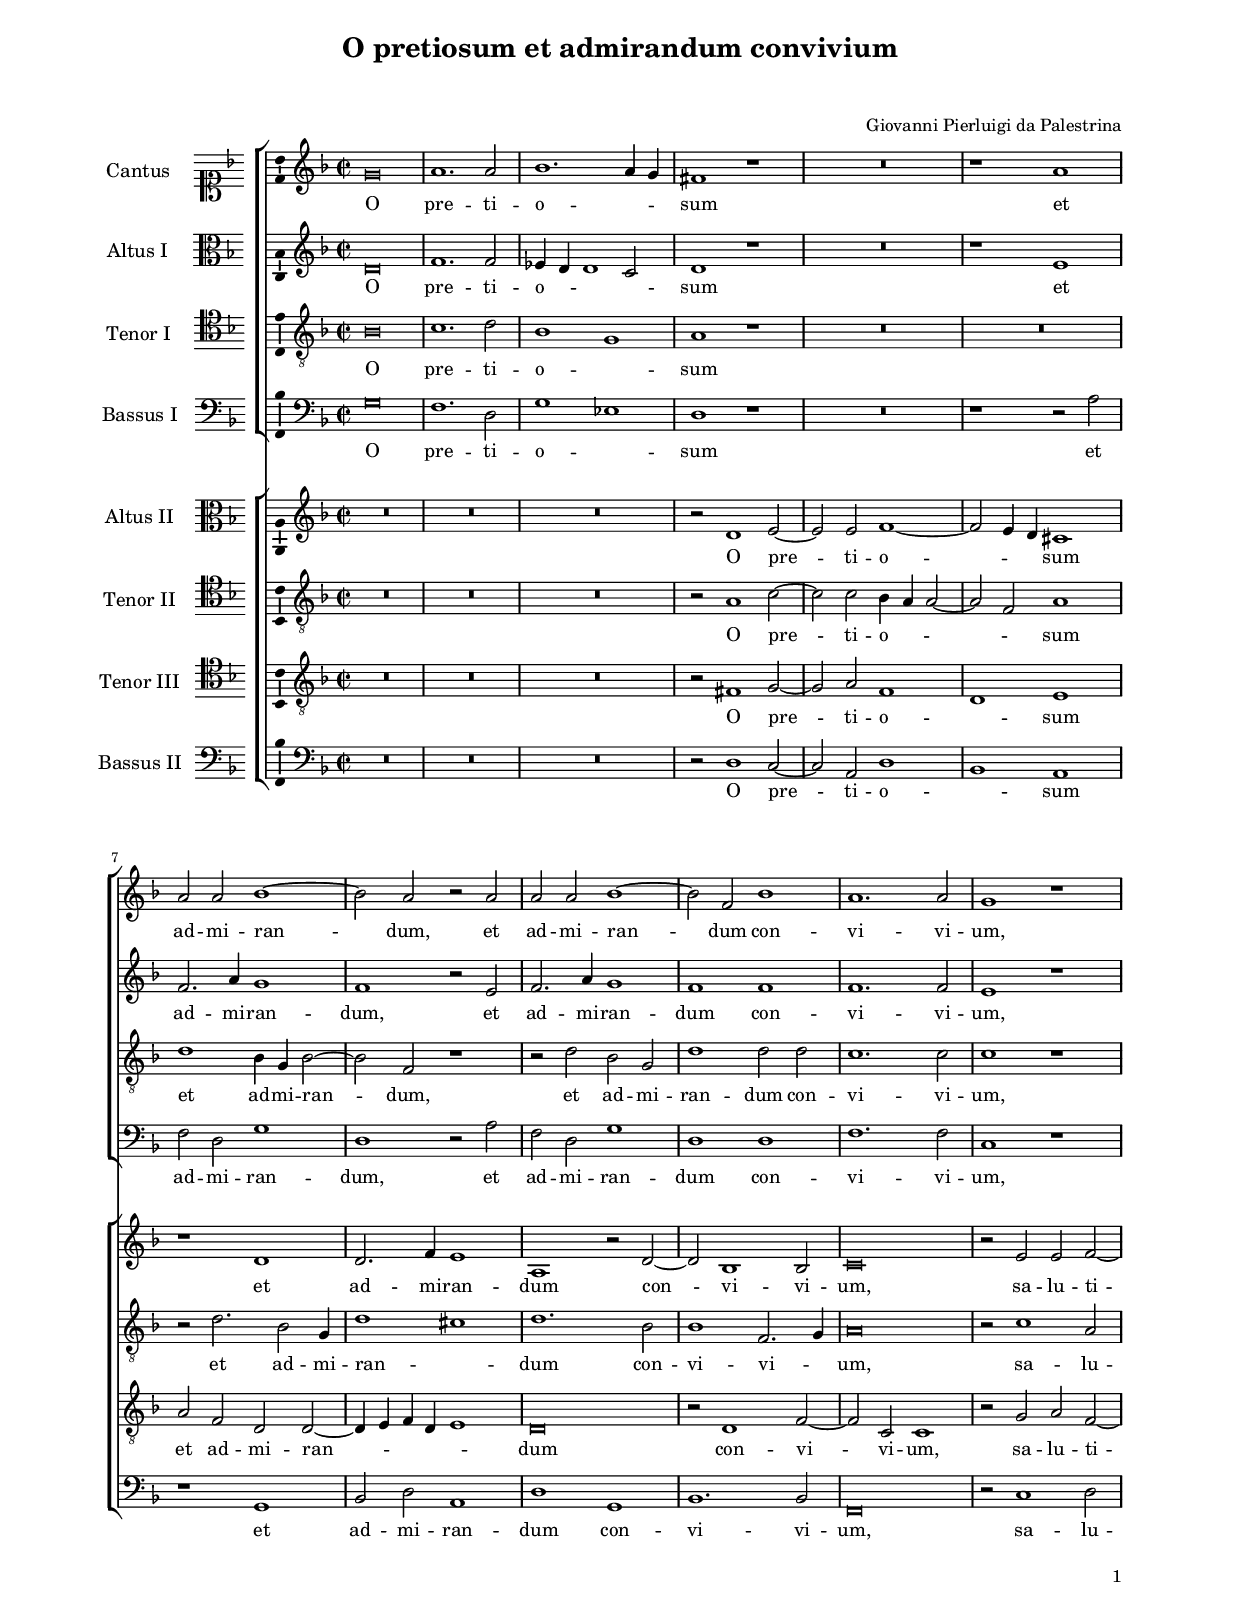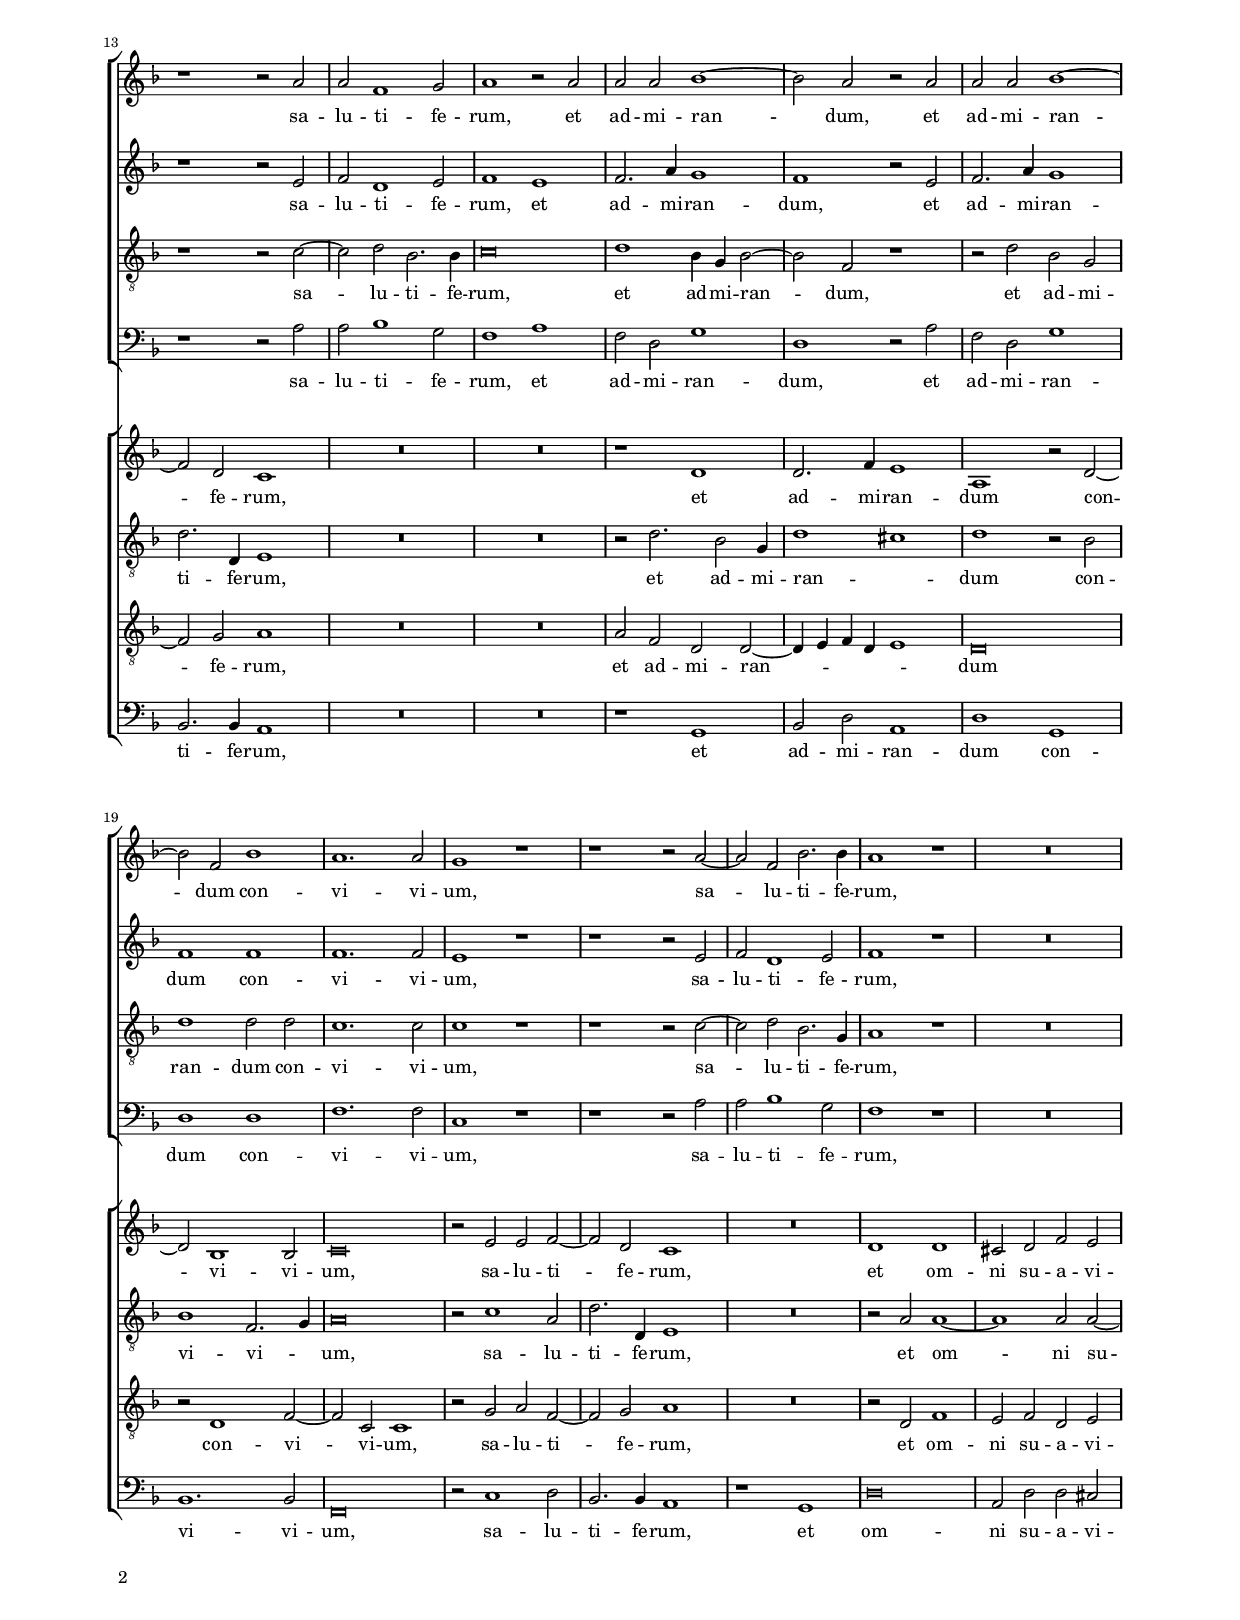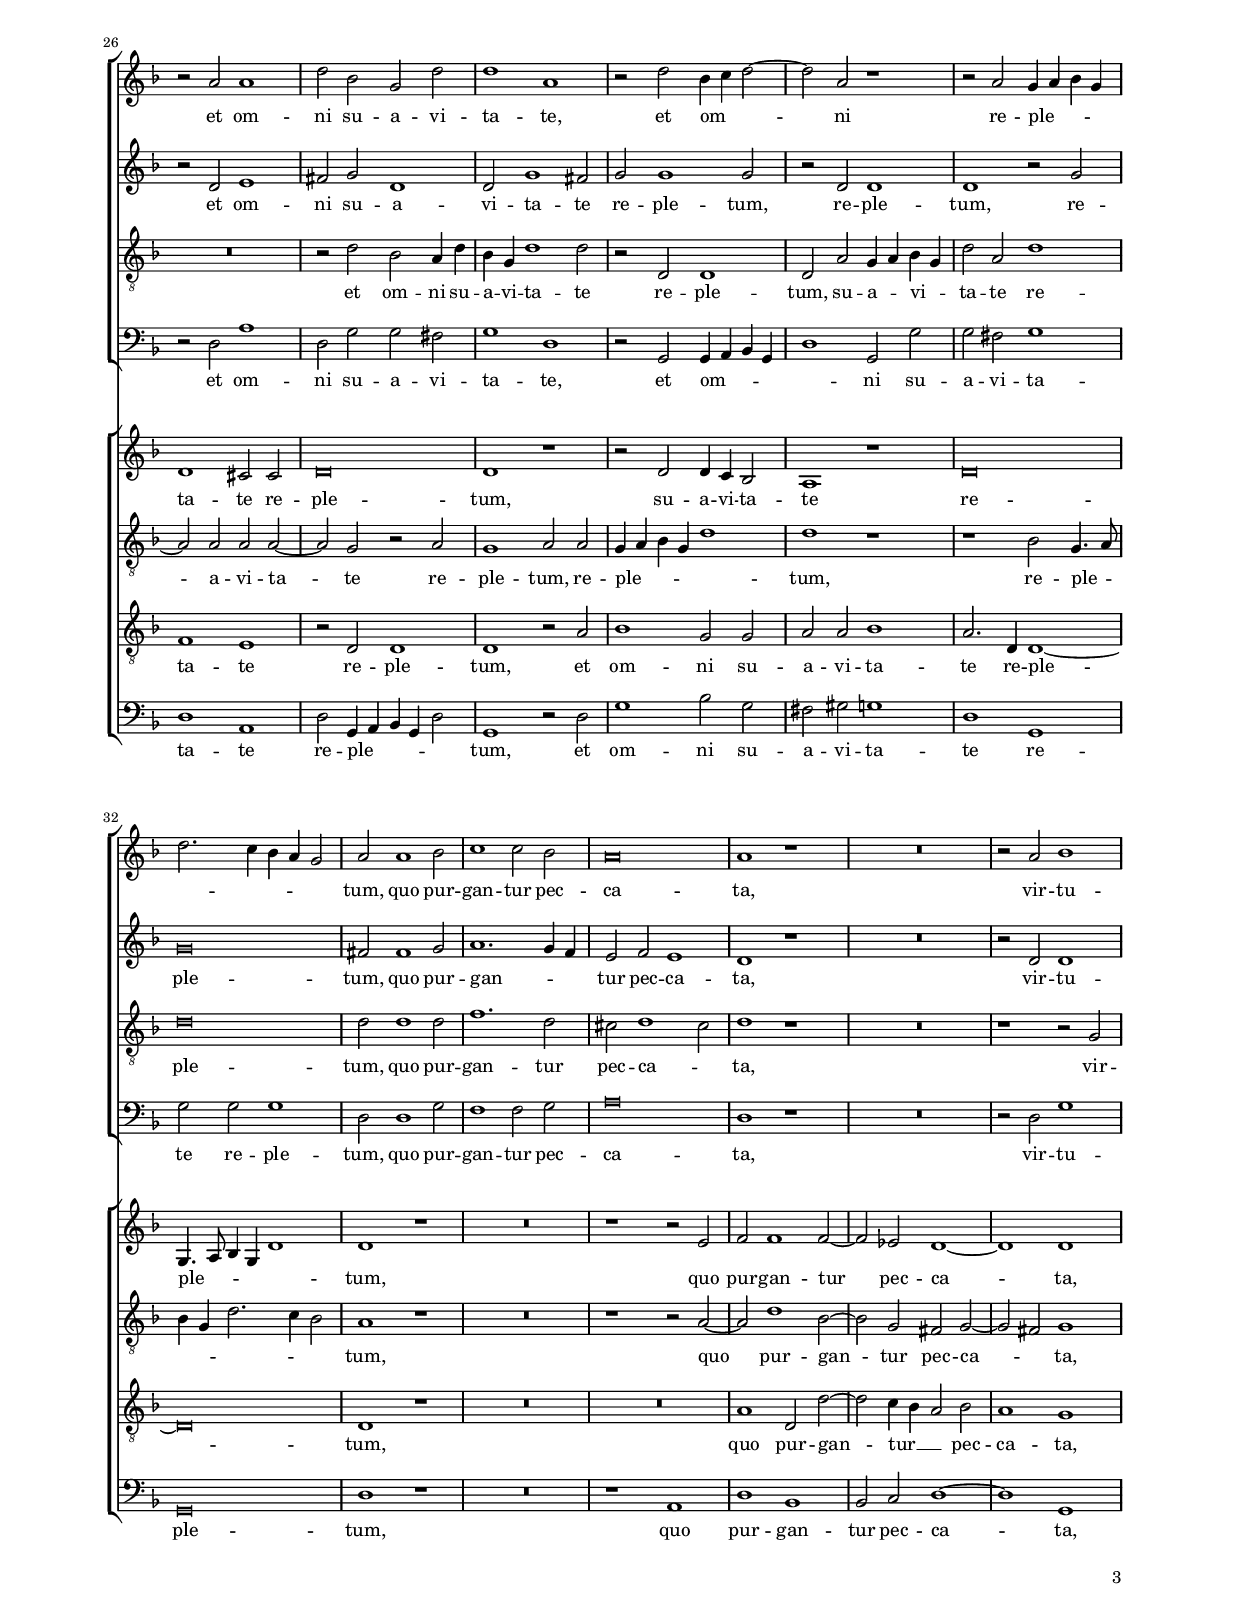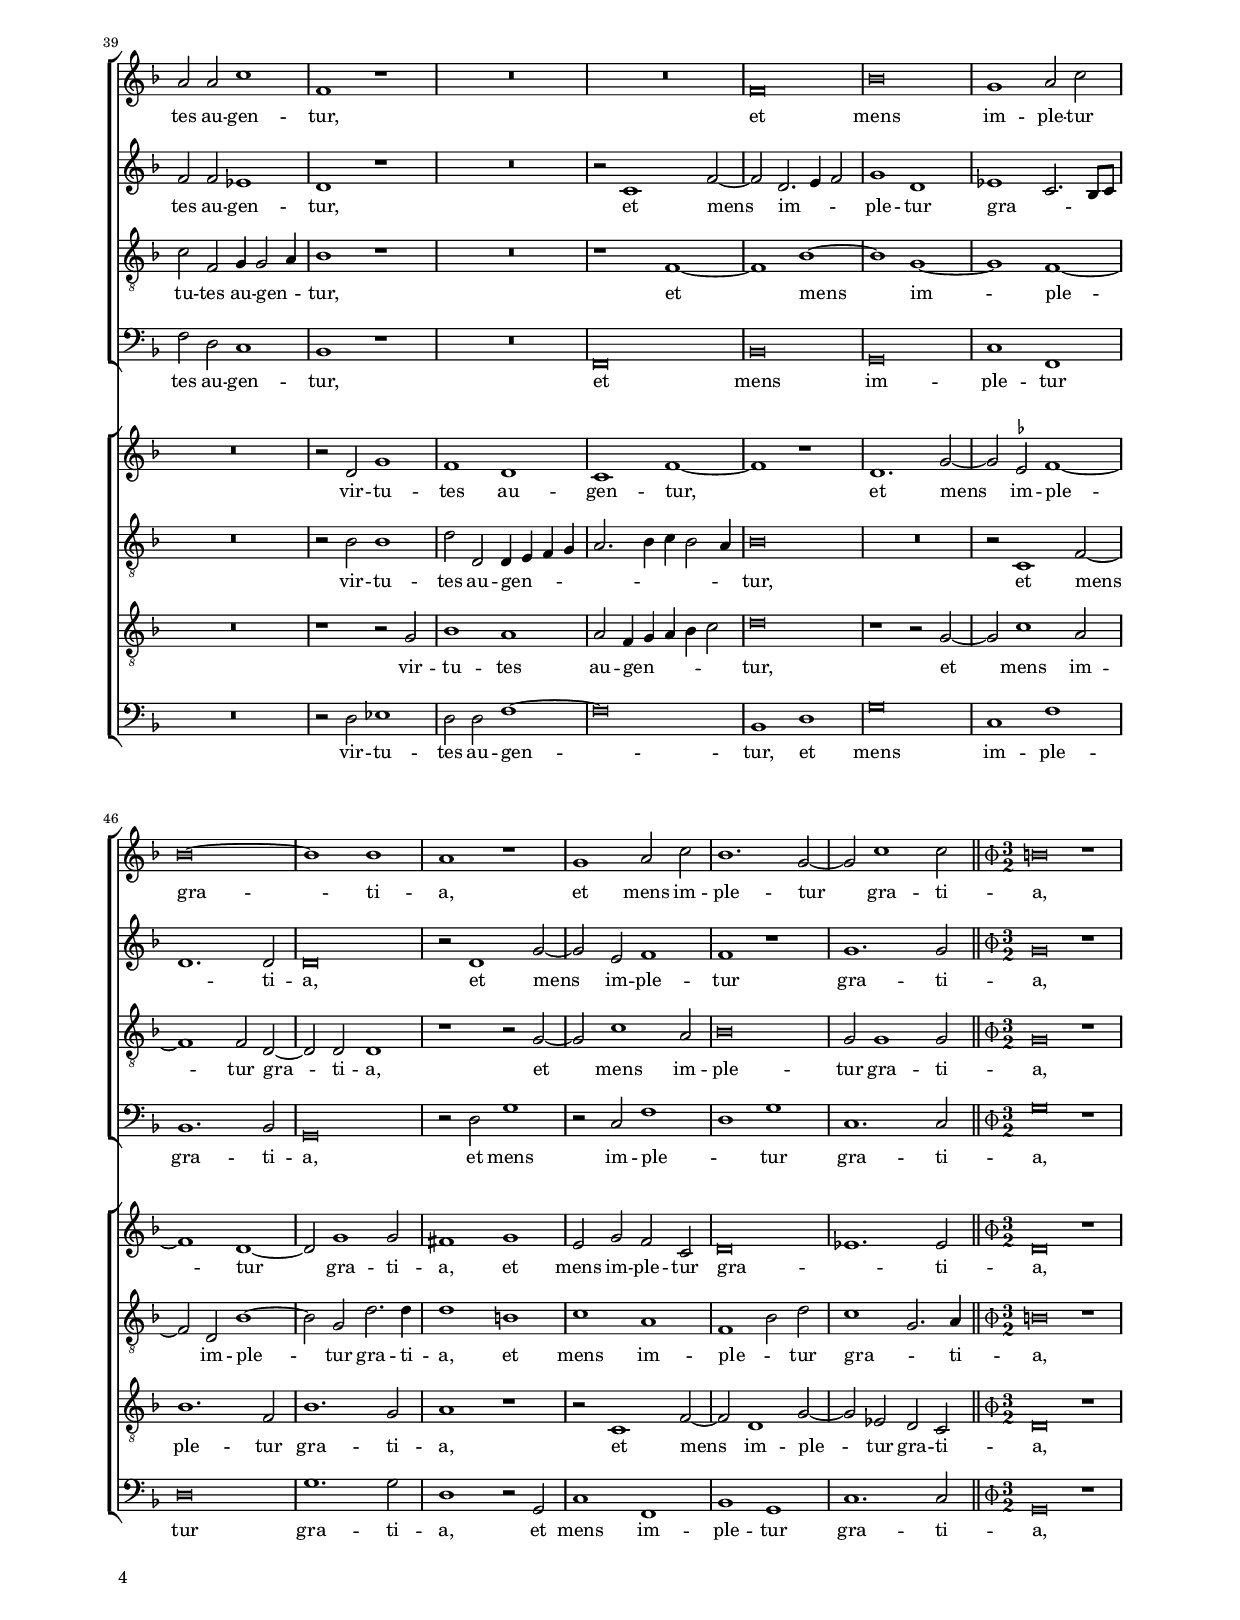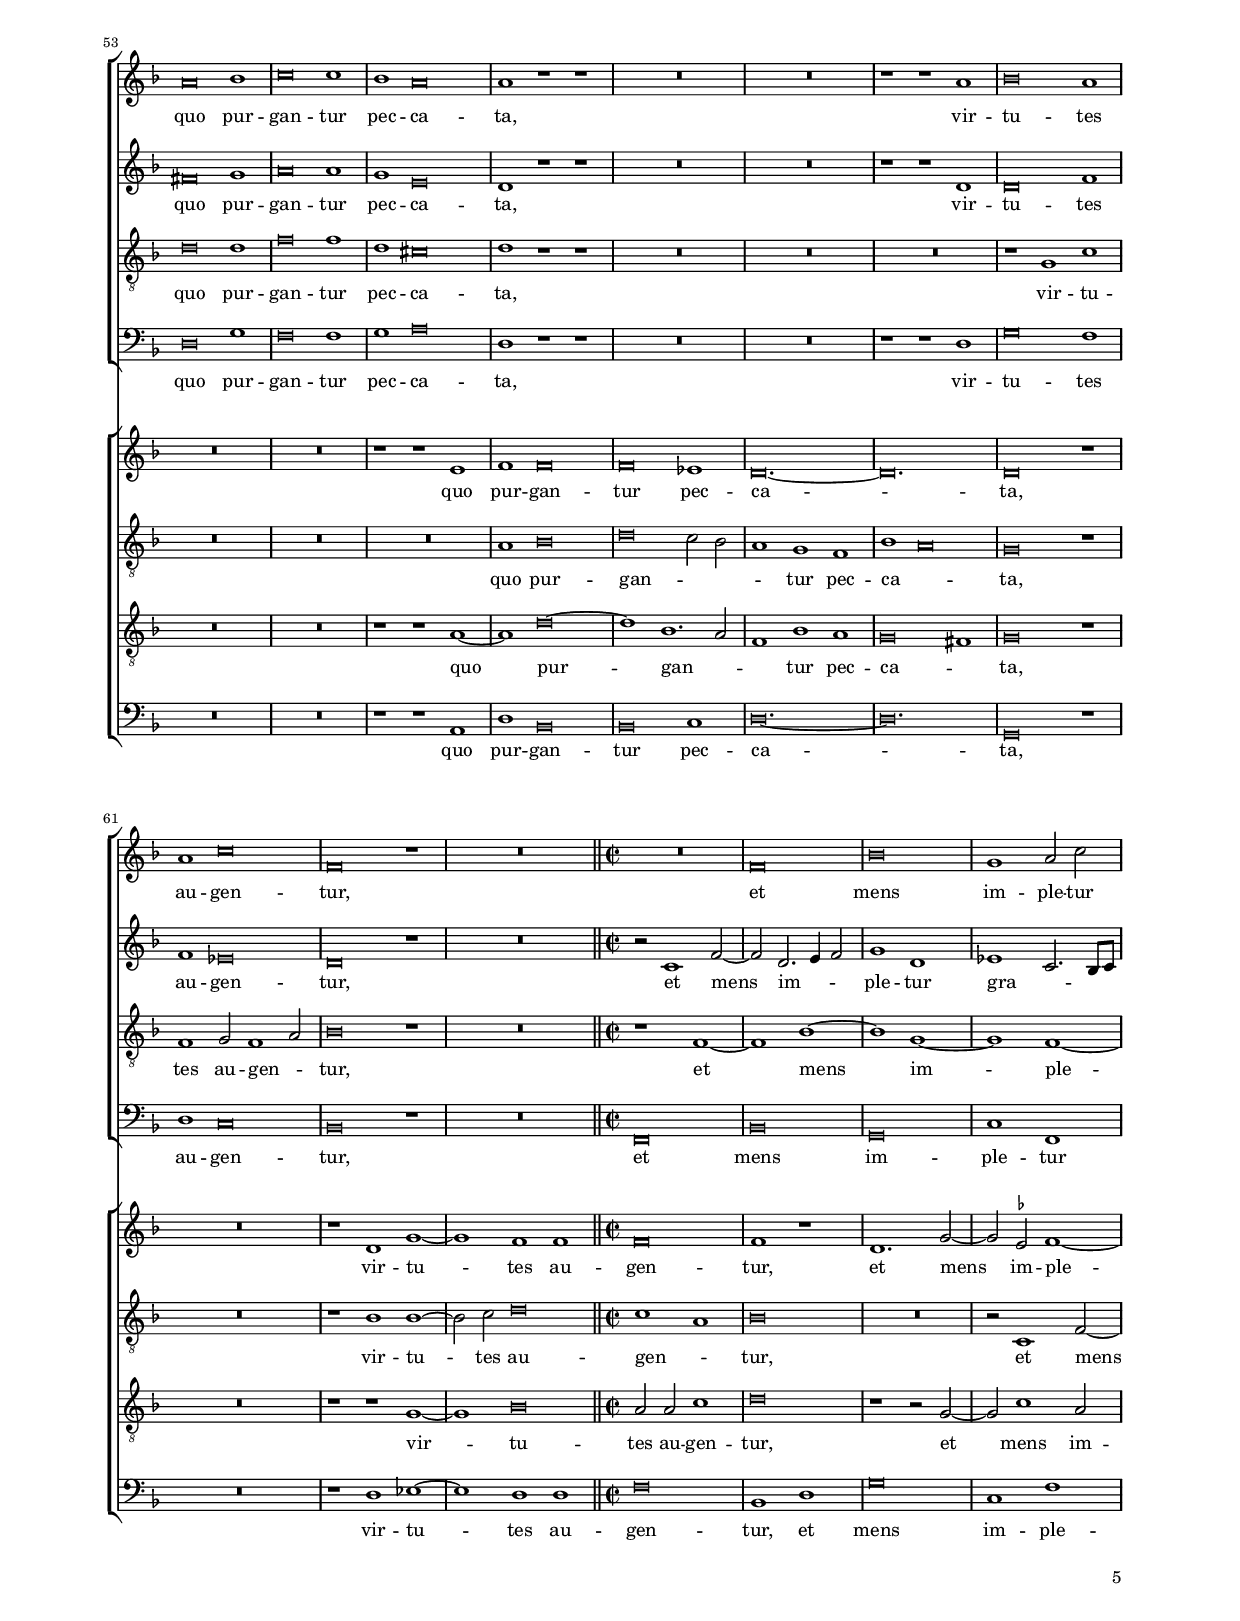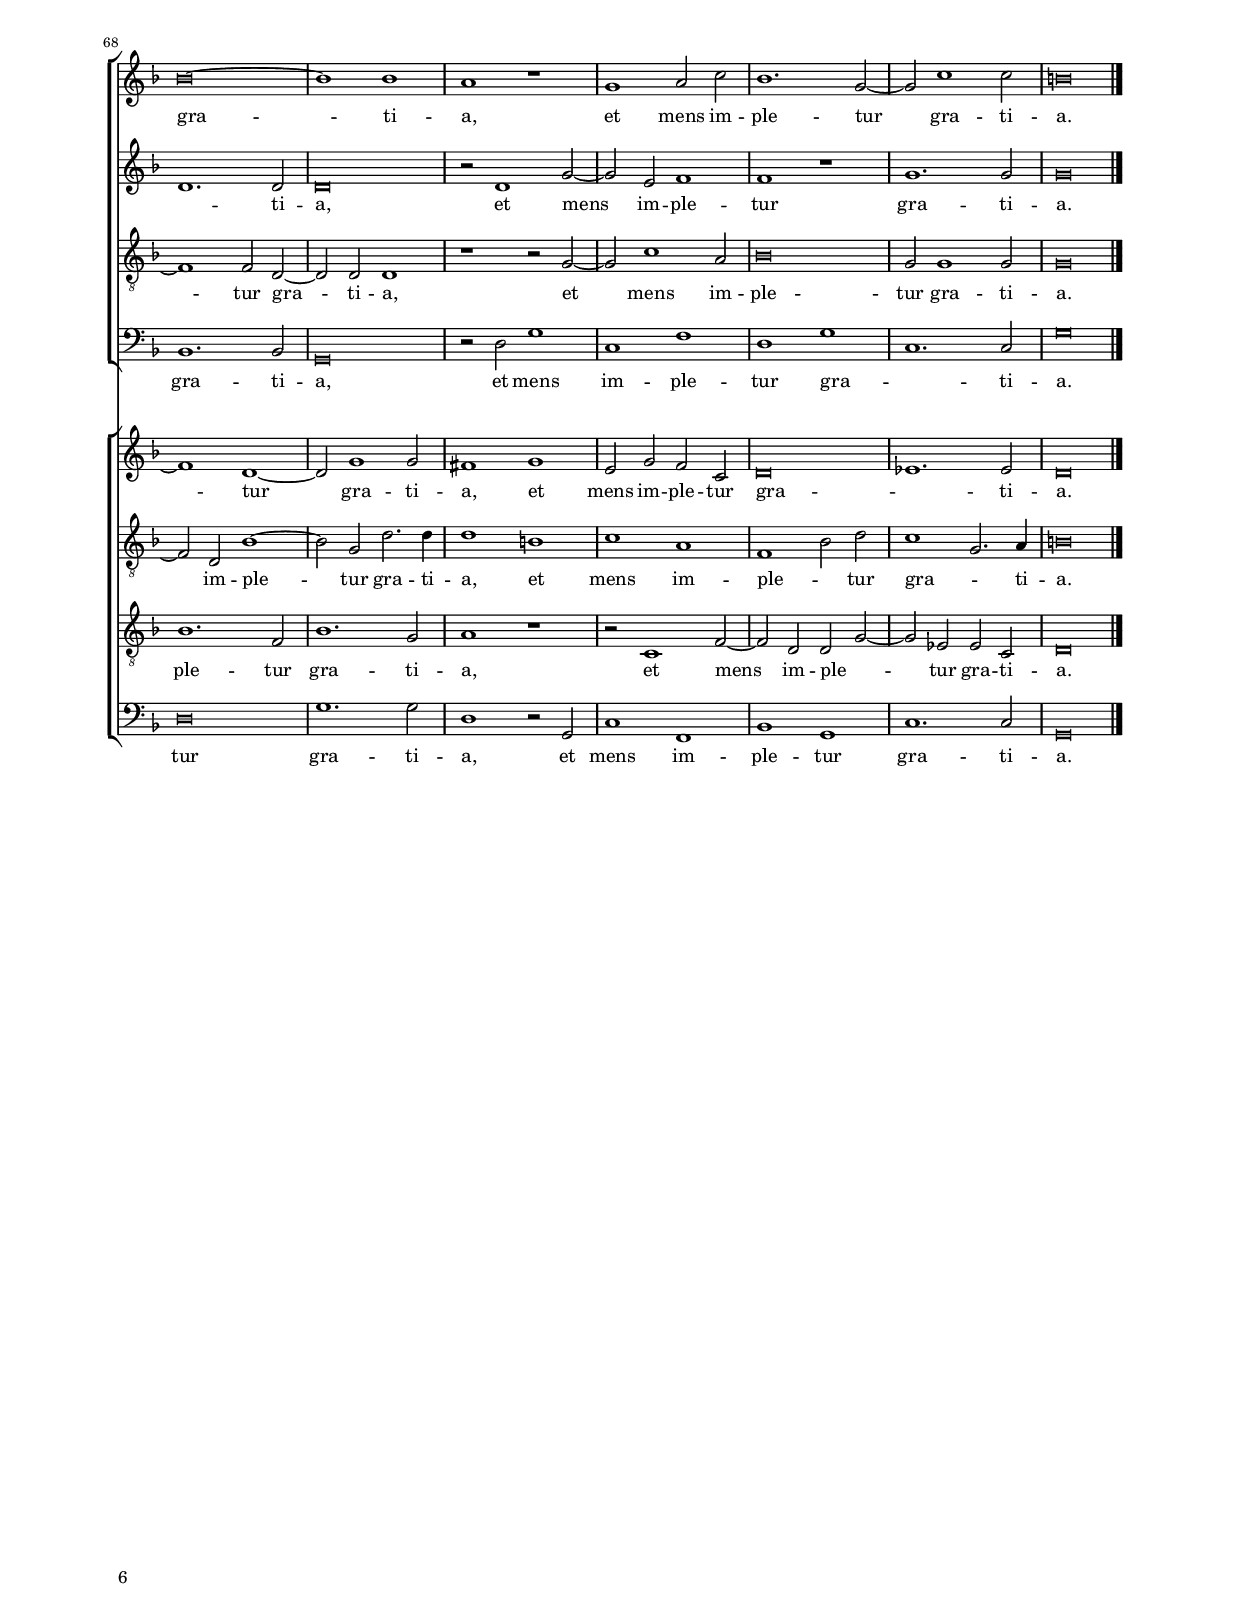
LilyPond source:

\header 
{
	title="O pretiosum et admirandum convivium"
	composer=\markup { \column { \vspace #2 "Giovanni Pierluigi da Palestrina" } }
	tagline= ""
}

\version "2.24.1"
\language deutsch
#(set-global-staff-size 15)
% #(set-default-paper-size "letter")
#(ly:set-option 'point-and-click #f)


	#(define ((double-time-signature glyph a b) grob)
	(grob-interpret-markup grob
		(markup #:override '(baseline-skip . 2.5) #:number
		(#:line ((markup (#:musicglyph glyph))
		(#:fontsize -1 #:column (a b)))))))


\paper
	{
	top-margin = 2 \cm
	bottom-margin = 1.4 \cm
	left-margin = 2 \cm
	right-margin = 2 \cm
	print-page-number = ##f
	ragged-bottom = ##f
	ragged-last-bottom = ##t
%   systems-per-page = 2
%   page-count = 6
	system-system-spacing = #'((basic-distance . 18) (minimum-distance . 14) (padding . 7) (strechability . 250))
	oddFooterMarkup=\markup   \fill-line { "" \fromproperty #'page:page-number-string }
	evenFooterMarkup=\markup  \fill-line { \fromproperty #'page:page-number-string "" }
	last-bottom-spacing = #'((basic-distance . 12) (minimum-distance . 7) (padding . 4))
	}


global =  
	{
	\key f \major
	\time 2/2 \set Score.measureLength = #(ly:make-moment 2/1)
	\set Score.tempoHideNote = ##t
	\tempo 2 = 90
	\skip 1*2*51 \bar "||"
	\once \override Score.TimeSignature.stencil = #(double-time-signature "timesig.mensural34" "3" "2") \time 3/1
	\tempo 1 = 135
	\skip 1*3*12 \bar "||"
	\time 2/2 \set Score.measureLength = #(ly:make-moment 2/1)
	\tempo 2 = 90
	\skip 1*2*11 \bar "|."
	}

	ficta = { \once \set suggestAccidentals = ##t }
	
	forget = #(define-music-function (music) (ly:music?) #{
	\accidentalStyle forget
	$music
	\accidentalStyle default
	#})

	
incipitcantusprimus = \markup { \score {
	{
	\set Staff.instrumentName = \markup { \fontsize #1 "Cantus" }
	\key f \major
	\clef soprano
	s4 \bar ""
	}
	\layout  {
	raggedright = ##t
	indent = 1.8 \cm
	line-width = 2.4\cm
	\context { \Staff \remove Time_signature_engraver }
	\override Staff.Clef.Y-extent = #'(0 . 0)
	}} \hspace #1 }
      
incipitaltusprimus = \markup { \score {
	{
	\set Staff.instrumentName = \markup { \fontsize #1 "Altus I" }
	\key f \major
	\clef alto
	s4 \bar ""
	}
	\layout  {
	raggedright = ##t
	indent = 1.8 \cm
	line-width = 2.4\cm
	\context { \Staff \remove Time_signature_engraver }
	\override Staff.Clef.Y-extent = #'(0 . 0)
	}} \hspace #1 }
      
incipittenorprimus = \markup { \score {
	{
	\set Staff.instrumentName = \markup { \fontsize #1 "Tenor I" }
	\key f \major
	\clef tenor
	s4 \bar ""
	}
	\layout  {
	raggedright = ##t
	indent = 1.8 \cm
	line-width = 2.4\cm
	\context { \Staff \remove Time_signature_engraver }
	\override Staff.Clef.Y-extent = #'(0 . 0)
	}} \hspace #1 }


incipitbassusprimus = \markup { \score {
	{
	\set Staff.instrumentName = \markup { \fontsize #1 "Bassus I" }
	\key f \major
	\clef bass
	s4 \bar ""
	}
	\layout  {
	raggedright = ##t
	indent = 1.8 \cm
	line-width = 2.4\cm
	\context { \Staff \remove Time_signature_engraver }
	\override Staff.Clef.Y-extent = #'(0 . 0)
	}} \hspace #1 }

incipitcantussecundus = \markup { \score {
	{
	\set Staff.instrumentName = \markup { \fontsize #1 "Altus II" }
	\key f \major
	\clef alto
	s4 \bar ""
	}
	\layout  {
	raggedright = ##t
	indent = 1.8 \cm
	line-width = 2.4\cm
	\context { \Staff \remove Time_signature_engraver }
	\override Staff.Clef.Y-extent = #'(0 . 0)
	}} \hspace #1 }


incipitaltussecundus = \markup { \score {
	{
	\set Staff.instrumentName = \markup { \fontsize #1 "Tenor II" }
	\key f \major
	\clef tenor
	s4 \bar ""
	}
	\layout  {
	raggedright = ##t
	indent = 1.8 \cm
	line-width = 2.4\cm
	\context { \Staff \remove Time_signature_engraver }
	\override Staff.Clef.Y-extent = #'(0 . 0)
	}} \hspace #1 }


incipittenorsecundus = \markup { \score {
	{
	\set Staff.instrumentName = \markup { \fontsize #1 "Tenor III" }
	\key f \major
	\clef tenor
	s4 \bar ""
	}
	\layout  {
	raggedright = ##t
	indent = 1.8 \cm
	line-width = 2.4\cm
	\context { \Staff \remove Time_signature_engraver }
	\override Staff.Clef.Y-extent = #'(0 . 0)
	}} \hspace #1 }	


incipitbassussecundus = \markup { \score {
	{
	\set Staff.instrumentName = \markup { \fontsize #1 "Bassus II" }
	\key f \major
	\clef bass
	s4 \bar ""
	}
	\layout  {
	raggedright = ##t
	indent = 1.8 \cm
	line-width = 2.4\cm
	\context { \Staff \remove Time_signature_engraver }
	\override Staff.Clef.Y-extent = #'(0 . 0)
	}} \hspace #1 }


cantusprimus =  \relative c''
	{
	g\breve
	a1. a2
	b1. a4 g
	fis1 r
%5
	R\breve |
	r1 a
	a2 a b1~
	b2 a r a
	a2 a b1~
%10
	b2 f b1 |
	a1. a2
	g1 r
	r1 r2 a
	a2 f1 g2
%15
	a1 r2 a |
	a2 a b1~
	b2 a r a
	a2 a b1~
	b2 f b1
%20
	a1. a2 |
	g1 r
	r1 r2 a~
	a2 f b2. b4
	a1 r
%25
	R\breve |
	r2 a a1
	d2 b g d'
	d1 a
	r2 d b4 c d2~
%30
	d2 a r1 |
	r2 a g4 a b g
	d'2. c4 b a g2
	a2 a1 b2
	c1 c2 b
%35
	a\breve |
	a1 r
	R\breve
	r2 a b1
	a2 a c1
%40
	f,1 r |
	R\breve
	R\breve
	f\breve
	b\breve
%45
	g1 a2 c |
	b\breve~
	b1 b
	a1 r
	g1 a2 c
%50
	b1. g2~ |
	g2 c1 c2
% Triple time
	h\breve r1
	a\breve b1
	c\breve c1
%55
	b1 a\breve |
	a1 r r
	R\breve.
	R\breve.
	r1 r a
%60
	b\breve a1 |
	a1 c\breve
	f,\breve r1
	R\breve.
% End of triple time
	R\breve
%65
	f\breve |
	b\breve
	g1 a2 c
	b\breve~
	b1 b
%70
	a1 r |
	g1 a2 c
	b1. g2~
	g2 c1 c2
	h\breve |
	}

altusprimus =  \relative c' 
	{
	d\breve
	f1. f2
	es4 d d1 c2
	d1 r
%5
	R\breve |
	r1 e
	f2. a4 g1
	f1 r2 e
	f2. a4 g1
%10
	f1 f |
	f1. f2
	e1 r
	r1 r2 e
	f2 d1 e2
%15
	f1 e |
	f2. a4 g1
	f1 r2 e
	f2. a4 g1
	f1 f
%20
	f1. f2 |
	e1 r
	r1 r2 e
	f2 d1 e2
	f1 r
%25
	R\breve |
	r2 d e1
	fis2 g d1
	d2 g1 fis2
	g2 g1 g2
%30
	r2 d d1 |
	d1 r2 g
	g\breve
	fis2 fis1 g2
	a1. g4 f
%35
	e2 f e1 |
	d1 r
	R\breve
	r2 d d1
	f2 f es1
%40
	d1 r |
	R\breve
	r2 c1 f2~
	f2 d2. e4 f2
	g1 d
%45
	es1 c2. b8 c |
	d1. d2
	d\breve
	r2 d1 g2~
	g2 e f1
%50
	f1 r |
	g1. g2
% Triple time
	g\breve r1
	fis\breve g1
	a\breve a1
%55
	g1 e\breve |
	d1 r r
	R\breve.
	R\breve.
	r1 r d
%60
	d\breve f1 |
	f1 es\breve
	d\breve r1
	R\breve.
% End of triple time
	r2 c1 f2~
%65
	f2 d2. e4 f2 |
	g1 d
	es1 c2. b8 c
	d1. d2
	d\breve
%70
	r2 d1 g2~ |
	g2 e f1
	f1 r
	g1. g2
	g\breve |
	}

tenorprimus =  \relative c' 
	{
	b\breve
	c1. d2
	b1 g
	a1 r
%5
	R\breve | 
	R\breve
	d1 b4 g b2~
	b2 f r1
	r2 d' b g
%10
	d'1 d2 d |
	c1. c2
	c1 r
	r1 r2 c~
	c2 d b2. b4
%15
	c\breve |
	d1 b4 g b2~
	b2 f r1
	r2 d' b g
	d'1 d2 d
%20
	c1. c2 |
	c1 r
	r1 r2 c~
	c2 d b2. g4
	a1 r
%25
	R\breve |
	R\breve
	r2 d b a4 d
	b4 g d'1 d2
	r2 d, d1
%30
	d2 a' g4 a b g |
	d'2 a d1
	d\breve
	d2 d1 d2
	f1. d2
%35
	cis2 d1 cis2 |
	d1 r
	R\breve
	r1 r2 g,
	c2 f, g4 g2 a4
%40
	b1 r |
	R\breve
	r1 f~
	f1 b~
	b1 g~
%45
	g1 f~ |
	f1 f2 d~
	d2 d d1
	r1 r2 g~
	g2 c1 a2
%50
	b\breve |
	g2 g1 g2
% Triple time
	g\breve r1
	d'\breve d1
	f\breve f1
%55
	d1 cis\breve |
	d1 r r
	R\breve.
	R\breve.
	R\breve.
%60
	r1 g, c |
	f,1 g2 f1 a2
	b\breve r1
	R\breve.
% End of triple time
	r1 f~
%65
	f1 b~ |
	b1 g~
	g1 f~
	f1 f2 d~
	d2 d d1
%70
	r1 r2 g~ |
	g2 c1 a2
	b\breve
	g2 g1 g2
	g\breve |
	}

bassusprimus  =  \relative c 
	{
	g'\breve
	f1. d2
	g1 es
	d1 r
%5
	R\breve |
	r1 r2 a'
	f2 d g1
	d1 r2 a'
	f2 d g1
%10
	d1 d |
	f1. f2
	c1 r
	r1 r2 a'
	a2 b1 g2
%15
	f1 a |
	f2 d g1
	d1 r2 a'
	f2 d g1
	d1 d
%20
	f1. f2 |
	c1 r
	r1 r2 a'
	a2 b1 g2
	f1 r
%25
	R\breve |
	r2 d a'1
	d,2 g g fis
	g1 d
	r2 g, g4 a b g
%30
	d'1 g,2 g' |
	g2 fis g1
	g2 g g1
	d2 d1 g2
	f1 f2 g
%35
	a\breve |
	d,1 r
	R\breve
	r2 d g1
	f2 d c1
%40
	b1 r |
	R\breve
	f\breve
	b\breve
	g\breve
%45
	c1 f, |
	b1. b2
	g\breve
	r2 d' g1
	r2 c, f1
%50
	d1 g |
	c,1. c2
% Triple time
	g'\breve r1
	d\breve g1
	f\breve f1
%55
	g1 a\breve |
	d,1 r r
	R\breve.
	R\breve.
	r1 r d
%60
	g\breve f1 |
	d1 c\breve
	b\breve r1
	R\breve.
% End of triple time
	f\breve
%65
	b\breve |
	g\breve
	c1 f,
	b1. b2
	g\breve
%70
	r2 d' g1 |
	c,1 f
	d1 g
	c,1. c2
	g'\breve |
	}

cantussecundus =  \relative c'
	{
	R\breve
	R\breve
	R\breve
	r2 d1 e2~
%5
	e2 e f1~ |
	f2 e4 d cis1
	r1 d
	d2. f4 e1
	a,1 r2 d~
%10
	d2 b1 b2 |
	c\breve
	r2 e e f~
	f2 d c1
	R\breve
%15
	R\breve |
	r1 d
	d2. f4 e1
	a,1 r2 d~
	d2 b1 b2
%20
	c\breve |
	r2 e e f~
	f2 d c1
	R\breve
	d1 d
%25
	cis2 d f e |
	d1 cis2 cis
	d\breve
	d1 r
	r2 d d4 c b2
%30
	a1 r |
	d\breve
	g,4. a8 b4 g d'1
	d1 r
	R\breve
%35
	r1 r2 e |
	f2 f1 f2~
	f2 es d1~
	d1 d
	R\breve
%40
	r2 d g1 |
	f1 d
	c1 f~
	f1 r
	d1. g2~
%45
	g2 \ficta es f1~ |
	f1 d~
	d2 g1 g2
	fis1 g
	e2 g f c
%50
	d\breve |
	es1. es2
% Triple time
	d\breve r1
	R\breve.
	R\breve.
%55
	r1 r e |
	f1 f\breve
	f\breve es1
	d\breve.~
	d\breve.
%60
	d\breve r1 |
	R\breve.
	r1 d g~
	g1 f f
% End of triple time
	f\breve
%65
	f1 r |
	d1. g2~
	g2 \ficta es f1~
	f1 d~
	d2 g1 g2
%70
	fis1 g |
	e2 g f c
	d\breve
	es1. es2
	d\breve |
	}

altussecundus =  \relative c'
	{
	R\breve
	R\breve
	R\breve
	r2 a1 c2~
%5
	c2 c b4 a a2~ |
	a2 f a1
	r2 d2. b2 g4
	d'1 cis
	d1. b2
%10
	b1 f2. g4 |
	a\breve
	r2 c1 a2
	d2. d,4 e1
	R\breve
%15
	R\breve |
	r2 d'2. b2 g4
	d'1 cis
	d1 r2 b
	b1 f2. g4
%20
	a\breve |
	r2 c1 a2
	d2. d,4 e1
	R\breve
	r2 a a1~
%25
	a1 a2 a~ |
	a2 a a a~
	a2 g r a
	g1 a2 a
	g4 a b g d'1
%30
	d1 r |
	r1 b2 g4. a8
	b4 g d'2. c4 b2
	a1 r
	R\breve
%35
	r1 r2 a~ |
	a2 d1 b2~
	b2 g fis g~
	g2 fis g1
	R\breve
%40
	r2 b b1 |
	d2 d, d4 e f g
	a2. b4 c4 b2 a4
	b\breve
	R\breve
%45
	r2 c,1 f2~ |
	f2 d b'1~
	b2 g d'2. d4
	d1 h
	c1 a
%50
	f1 b2 d |
	c1 g2. a4
% Triple time
	h\breve r1
	R\breve.
	R\breve.
%55
	R\breve. |
	a1 b\breve
	d\breve c2 b
	a1 g f
	b1 a\breve
%60
	g\breve r1 |
	R\breve.
	r1 b b~
	b2 c d\breve
% End of triple time
	c1 a
%65
	b\breve |
	R\breve
	r2 c,1 f2~
	f2 d b'1~
	b2 g d'2. d4
%70
	d1 h |
	c1 a
	f1 b2 d
	c1 g2. a4
	h\breve |
    }

tenorsecundus =  \relative c'
	{
	R\breve
	R\breve
	R\breve
	r2 fis,1 g2~
%5
	g2 a f1 |
	d1 e
	a2 f d d~
	d4 e f d e1
	d\breve
%10
	r2 d1 f2~ |
	f2 c c1
	r2 g' a f~
	f2 g a1
	R\breve
%15
	R\breve |
	a2 f d d~
	d4 e f d e1
	d\breve
	r2 d1 f2~
%20
	f2 c c1 |
	r2 g' a f~
	f2 g a1
	R\breve
	r2 d, f1
%25
	e2 f d e |
	f1 e
	r2 d d1
	d1 r2 a'
	b1 g2 g
%30
	a2 a b1 |
	a2. d,4 d1~
	d\breve
	d1 r
	R\breve
%35
	R\breve |
	a'1 d,2 d'~
	d2 c4 b a2 b
	a1 g
	R\breve
%40
	r1 r2 g |
	b1 a
	a2 f4 g a b c2
	d\breve
	r1 r2 g,~
%45
	g2 c1 a2 |
	b1. f2
	b1. g2
	a1 r
	r2 c,1 f2~
%50
	f2 d1 g2~ |
	g2 es d c
% Triple time
	d\breve r1
	R\breve.
	R\breve.
%55
	r1 r a'~ |
	a1 d\breve~
	d1 b1. a2
	f1 b a
	g\breve fis1
%60
	g\breve r1 |
	R\breve.
	r1 r g~
	g1 b\breve
% End of triple time
	a2 a c1
%65
	d\breve |
	r1 r2 g,~
	g2 c1 a2
	b1. f2
	b1. g2
%70
	a1 r |
	r2 c,1 f2~
	f2 d d g~
	g2 es es c
	d\breve |
	}

bassussecundus =  \relative c
	{
	R\breve
	R\breve
	R\breve
	r2 d1 c2~
%5
	c2 a d1 |
	b1 a
	r1 g
	b2 d a1
	d1 g,
%10
	b1. b2 |
	f\breve
	r2 c'1 d2
	b2. b4 a1
	R\breve
%15
	R\breve |
	r1 g
	b2 d a1
	d1 g,
	b1. b2
%20
	f\breve |
	r2 c'1 d2
	b2. b4 a1
	r1 g
	d'\breve
%25
	a2 d d cis |
	d1 a
	d2 g,4 a b g d'2
	g,1 r2 d'
	g1 b2 g
%30
	fis2 gis g1 |
	d1 g,
	g\breve
	d'1 r
	R\breve
%35
	r1 a |
	d1 b
	b2 c d1~
	d1 g,
	R\breve
%40
	r2 d' es1 |
	d2 d f1~
	f\breve
	b,1 d
	g\breve
%45
	c,1 f |
	d\breve
	g1. g2
	d1 r2 g,
	c1 f,
%50
	b1 g |
	c1. c2
% Triple time
	g\breve r1
	R\breve.
	R\breve.
%55
	r1 r a |
	d1 b\breve
	b\breve c1
	d\breve.~
	d\breve.
%60
	g,\breve r1 |
	R\breve.
	r1 d' es~
	es1 d d
% End of triple time
	f\breve
%65
	b,1 d |
	g\breve
	c,1 f
	d\breve
	g1. g2
%70
	d1 r2 g, |
	c1 f,
	b1 g
	c1. c2
	g\breve |
	}


lyricscantusprimus = \lyricmode {
	O pre -- ti -- o -- _ _ sum
	et ad -- mi -- ran -- dum,
	et ad -- mi -- ran -- dum con -- vi -- vi -- um,
	sa -- lu -- ti -- fe -- rum, et ad -- mi -- ran -- dum,
	et ad -- mi -- ran -- dum con -- vi -- vi -- um,
	sa -- lu -- ti -- fe -- rum,
	et om -- ni su -- a -- vi -- ta -- te,
	et om -- _ _ ni 
	re -- ple -- _ _ _ _ _ _ _ _ tum,
	quo pur -- gan -- tur pec -- ca -- ta,
	vir -- tu -- tes au -- gen -- tur,
	et mens im -- ple -- tur gra -- ti -- a,
	et mens im -- ple -- tur gra -- ti -- a,
	quo pur -- gan -- tur pec -- ca -- ta,
	vir -- tu -- tes au -- gen -- tur,
	et mens im -- ple -- tur gra -- ti -- a,
	et mens im -- ple -- tur gra -- ti -- a.
	}


lyricsaltusprimus = \lyricmode {
	O pre -- ti -- o -- _ _ _ sum
	et ad -- mi -- ran -- dum,
	et ad -- mi -- ran -- dum con -- vi -- vi -- um,
	sa -- lu -- ti -- fe -- rum, et ad -- mi -- ran -- dum,
	et ad -- mi -- ran -- dum con -- vi -- vi -- um,
	sa -- lu -- ti -- fe -- rum,
	et om -- ni su -- a -- vi -- ta -- te re -- ple -- tum,
	re -- ple -- tum,
	re -- ple -- tum,
	quo pur -- gan -- _ _ tur pec -- ca -- ta,
	vir -- tu -- tes au -- gen -- tur,
	et mens im -- _ _ ple -- tur gra -- _ _ _ _ ti -- a,
	et mens im -- ple -- tur gra -- ti -- a,
	quo pur -- gan -- tur pec -- ca -- ta,
	vir -- tu -- tes au -- gen -- tur,
	et mens im -- _ _ ple -- tur gra -- _ _ _ _ ti -- a,
	et mens im -- ple -- tur gra -- ti -- a.
	}


lyricstenorprimus = \lyricmode {
	O pre -- ti -- o -- _ sum
	et ad -- mi -- ran -- dum,
	et ad -- mi -- ran -- dum con -- vi -- vi -- um,
	sa -- lu -- ti -- fe -- rum, et ad -- mi -- ran -- dum,
	et ad -- mi -- ran -- dum con -- vi -- vi -- um,
	sa -- lu -- ti -- fe -- rum,
	et om -- ni su -- a -- vi -- ta -- te re -- ple -- tum,
	su -- a -- _ vi -- _ ta -- te re -- ple -- tum,
	quo pur -- gan -- tur pec -- ca -- _ ta,
	vir -- tu -- tes au -- gen -- _ tur,
	et mens im -- ple -- tur gra -- ti -- a,
	et mens im -- ple -- tur gra -- ti -- a,
	quo pur -- gan -- tur pec -- ca -- ta,
	vir -- tu -- tes au -- gen -- _ tur,
	et mens im -- ple -- tur gra -- ti -- a,
	et mens im -- ple -- tur gra -- ti -- a.
	}


lyricsbassusprimus = \lyricmode {
	O pre -- ti -- o -- _ sum
	et ad -- mi -- ran -- dum,
	et ad -- mi -- ran -- dum con -- vi -- vi -- um,
	sa -- lu -- ti -- fe -- rum, et ad -- mi -- ran -- dum,
	et ad -- mi -- ran -- dum con -- vi -- vi -- um,
	sa -- lu -- ti -- fe -- rum,
	et om -- ni su -- a -- vi -- ta -- te,
	et om -- _ _ _ _ ni su -- a -- vi -- ta -- te re -- ple -- tum,
	quo pur -- gan -- tur pec -- ca -- ta,
	vir -- tu -- tes au -- gen -- tur,
	et mens im -- ple -- tur gra -- ti -- a,
	et mens im -- ple -- _ tur gra -- ti -- a,
	quo pur -- gan -- tur pec -- ca -- ta,
	vir -- tu -- tes au -- gen -- tur,
	et mens im -- ple -- tur gra -- ti -- a,
	et mens im -- ple -- tur gra -- _ ti -- a.
	}


lyricscantussecundus = \lyricmode {
	O pre -- ti -- o -- _ _ sum
	et ad -- mi -- ran -- dum con -- vi -- vi -- um,
	sa -- lu -- ti -- fe -- rum,
	et ad -- mi -- ran -- dum con -- vi -- vi -- um,
	sa -- lu -- ti -- fe -- rum,
	et om -- ni su -- a -- vi -- ta -- te re -- ple -- tum,
	su -- a -- vi -- ta -- te re -- ple -- _ _ _ _ tum,
	quo pur -- gan -- tur pec -- ca -- ta,
	vir -- tu -- tes au -- gen -- tur,
	et mens im -- ple -- tur gra -- ti -- a,
	et mens im -- ple -- tur gra -- _ ti -- a,
	quo pur -- gan -- tur pec -- ca -- ta,
	vir -- tu -- tes au -- gen -- tur,
	et mens im -- ple -- tur gra -- ti -- a,
	et mens im -- ple -- tur gra -- _ ti -- a.
	}


lyricsaltussecundus = \lyricmode {
	O pre -- ti -- o -- _ _ _ sum
	et ad -- mi -- ran -- _ dum con -- vi -- vi -- _ um,
	sa -- lu -- ti -- fe -- rum,
	et ad -- mi -- ran -- _ dum con -- vi -- vi -- _ um,
	sa -- lu -- ti -- fe -- rum,
	et om -- ni su -- a -- vi -- ta -- te re -- ple -- tum,
	re -- ple -- _ _ _ _ tum,
	re -- ple -- _ _ _ _ _ _ tum,
	quo pur -- gan -- tur pec -- ca -- _ ta,
	vir -- tu -- tes au -- gen -- _ _ _ _ _ _ _ _ tur,
	et mens im -- ple -- tur gra -- ti -- a,
	et mens im -- ple -- _ tur gra -- _ ti -- a,
	quo pur -- gan -- _ _ _ tur pec -- ca -- _ ta,
	vir -- tu -- tes au -- gen -- _ tur,
	et mens im -- ple -- tur gra -- ti -- a,
	et mens im -- ple -- _ tur gra -- _ ti -- a.
	}
	

lyricstenorsecundus = \lyricmode {
	O pre -- ti -- o -- _ sum
	et ad -- mi -- ran -- _ _ _ _ dum con -- vi -- vi -- um,
	sa -- lu -- ti -- fe -- rum,
	et ad -- mi -- ran -- _ _ _ _ dum con -- vi -- vi -- um,
	sa -- lu -- ti -- fe -- rum,
	et om -- ni su -- a -- vi -- ta -- te re -- ple -- tum,
	et om -- ni su -- a -- vi -- ta -- te re -- ple -- tum,
	quo pur -- gan -- tur __ _ _ pec -- ca -- ta,
	vir -- tu -- tes au -- gen -- _ _ _ _ tur,
	et mens im -- ple -- tur gra -- ti -- a,
	et mens im -- ple -- tur gra -- ti -- a,
	quo pur -- gan -- _ _ tur pec -- ca -- _ ta,
	vir -- tu -- tes au -- gen -- tur,
	et mens im -- ple -- tur gra -- ti -- a,
	et mens im -- ple -- _ tur gra -- ti -- a.
	}


lyricsbassussecundus = \lyricmode {
	O pre -- ti -- o -- _ sum
	et ad -- mi -- ran -- dum con -- vi -- vi -- um,
	sa -- lu -- ti -- fe -- rum,
	et ad -- mi -- ran -- dum con -- vi -- vi -- um,
	sa -- lu -- ti -- fe -- rum,
	et om -- ni su -- a -- vi -- ta -- te re -- ple -- _ _ _ _ tum,
	et om -- ni su -- a -- vi -- ta -- te re -- ple -- tum,
	quo pur -- gan -- tur pec -- ca -- ta,
	vir -- tu -- tes au -- gen -- tur,
	et mens im -- ple -- tur gra -- ti -- a,
	et mens im -- ple -- tur gra -- ti -- a,
	quo pur -- gan -- tur pec -- ca -- ta,
	vir -- tu -- tes au -- gen -- tur,
	et mens im -- ple -- tur gra -- ti -- a,
	et mens im -- ple -- tur gra -- ti -- a.
	}


\score
{	
    \transpose c c {
	
<<
	\new ChoirStaff \with { \override StaffGrouper.staffgroup-staff-spacing.basic-distance = #15 
				\override StaffGrouper.staff-staff-spacing.basic-distance = #12 }
	<<
	
	\new Staff << \global
	\new Voice="v1" {
		\set Staff.instrumentName=\incipitcantusprimus
		\set Staff.midiInstrument = "reed organ"
		\clef violin
		\cantusprimus }
	\new Lyrics \lyricsto "v1" {\lyricscantusprimus }
	>>
	
	\new Staff << \global
	\new Voice="v2" {
		\set Staff.instrumentName=\incipitaltusprimus
		\set Staff.midiInstrument = "reed organ"
		\clef violin % "G_8"
		\altusprimus }
	\new Lyrics \lyricsto "v2" {\lyricsaltusprimus }
	>>
	
	\new Staff << \global
	\new Voice="v3" {
		\set Staff.instrumentName=\incipittenorprimus
		\set Staff.midiInstrument = "reed organ"
		\clef "G_8"
		\tenorprimus }
	\new Lyrics \lyricsto "v3" {\lyricstenorprimus }
	>>
	
	\new Staff << \global
	\new Voice="v4" {
		\set Staff.instrumentName=\incipitbassusprimus
		\set Staff.midiInstrument = "reed organ"
		\clef bass 
		\bassusprimus }
	\new Lyrics \lyricsto "v4" {\lyricsbassusprimus}
	>>
	>>
	
	\new ChoirStaff \with { \override StaffGrouper.staff-staff-spacing.basic-distance = #12 }
	<<
	
	\new Staff << \global
	\new Voice="v5" {
		\set Staff.instrumentName=\incipitcantussecundus
		\set Staff.midiInstrument = "reed organ"
		\clef violin % "G_8"
		\cantussecundus }
	\new Lyrics \lyricsto "v5" {\lyricscantussecundus }
	>>
	
	\new Staff << \global
	\new Voice="v6" {
		\set Staff.instrumentName=\incipitaltussecundus
		\set Staff.midiInstrument = "reed organ"
		\clef "G_8"
		\altussecundus }
	\new Lyrics \lyricsto "v6" {\lyricsaltussecundus }
	>>
	
	\new Staff << \global
	\new Voice="v7" {
		\set Staff.instrumentName=\incipittenorsecundus
		\set Staff.midiInstrument = "reed organ"
		\clef "G_8"
		\tenorsecundus }
	\new Lyrics \lyricsto "v7" {\lyricstenorsecundus }
	>>
	
	\new Staff << \global
	\new Voice="v8" {
		\set Staff.instrumentName=\incipitbassussecundus
		\set Staff.midiInstrument = "reed organ"
		\clef bass 
		\bassussecundus }
	\new Lyrics \lyricsto "v8" {\lyricsbassussecundus}
	>>
	>>
>>
	} % transpose

\layout
	{
	indent = 2.5 \cm
%	\context { \Lyrics \override VerticalAxisGroup.nonstaff-relatedstaff-spacing.padding = #2 }
%	\context { \Lyrics \override LyricText.font-size = #1 }
	\context { \Score \override BarNumber.padding = #2 }
	\context { \Voice \override NoteHead.style = #'baroque }
	\context { \Staff \consists Ambitus_engraver }
	\context { \Staff \override TimeSignature.break-visibility = #end-of-line-invisible }
	}

\midi
	{
	}
      
}

% EOF
